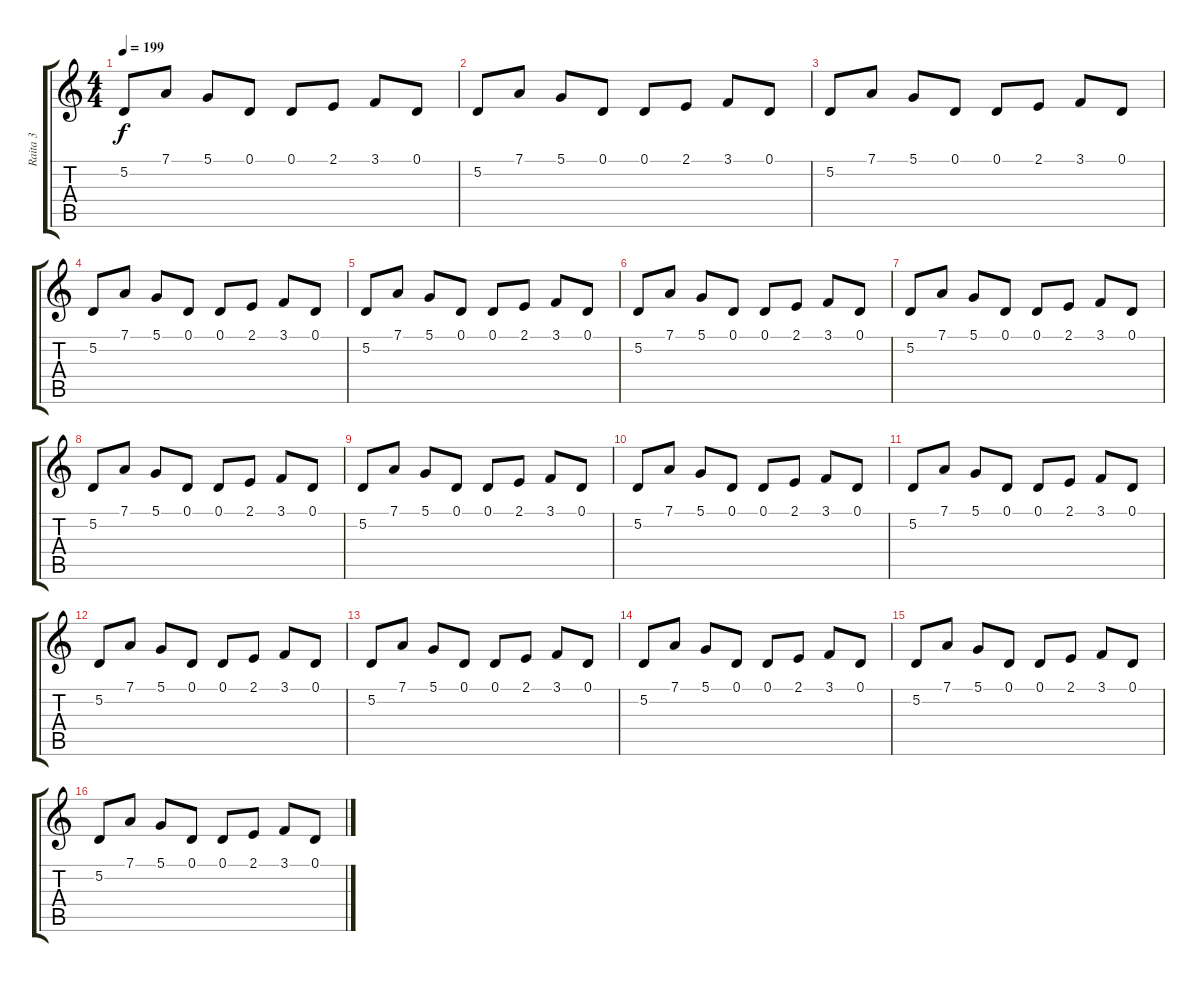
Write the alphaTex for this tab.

\track ("Raita 3" "Raita 3") {instrument stringensemble1}
\staff {score tabs}
\tuning (D4 A3 F3 C3 G2 D2) {hide}
\ts (4 4)
\tempo 199
\clef g2
\ks c
5.2.8{dy f instrument stringensemble1} 7.1.8 5.1.8 0.1.8 0.1.8 2.1.8 3.1.8 0.1.8 |
5.2.8 7.1.8 5.1.8 0.1.8 0.1.8 2.1.8 3.1.8 0.1.8 |
5.2.8 7.1.8 5.1.8 0.1.8 0.1.8 2.1.8 3.1.8 0.1.8 |
5.2.8 7.1.8 5.1.8 0.1.8 0.1.8 2.1.8 3.1.8 0.1.8 |
5.2.8 7.1.8 5.1.8 0.1.8 0.1.8 2.1.8 3.1.8 0.1.8 |
5.2.8 7.1.8 5.1.8 0.1.8 0.1.8 2.1.8 3.1.8 0.1.8 |
5.2.8 7.1.8 5.1.8 0.1.8 0.1.8 2.1.8 3.1.8 0.1.8 |
5.2.8 7.1.8 5.1.8 0.1.8 0.1.8 2.1.8 3.1.8 0.1.8 |
5.2.8 7.1.8 5.1.8 0.1.8 0.1.8 2.1.8 3.1.8 0.1.8 |
5.2.8 7.1.8 5.1.8 0.1.8 0.1.8 2.1.8 3.1.8 0.1.8 |
5.2.8 7.1.8 5.1.8 0.1.8 0.1.8 2.1.8 3.1.8 0.1.8 |
5.2.8 7.1.8 5.1.8 0.1.8 0.1.8 2.1.8 3.1.8 0.1.8 |
5.2.8 7.1.8 5.1.8 0.1.8 0.1.8 2.1.8 3.1.8 0.1.8 |
5.2.8 7.1.8 5.1.8 0.1.8 0.1.8 2.1.8 3.1.8 0.1.8 |
5.2.8 7.1.8 5.1.8 0.1.8 0.1.8 2.1.8 3.1.8 0.1.8 |
5.2.8 7.1.8 5.1.8 0.1.8 0.1.8 2.1.8 3.1.8 0.1.8
